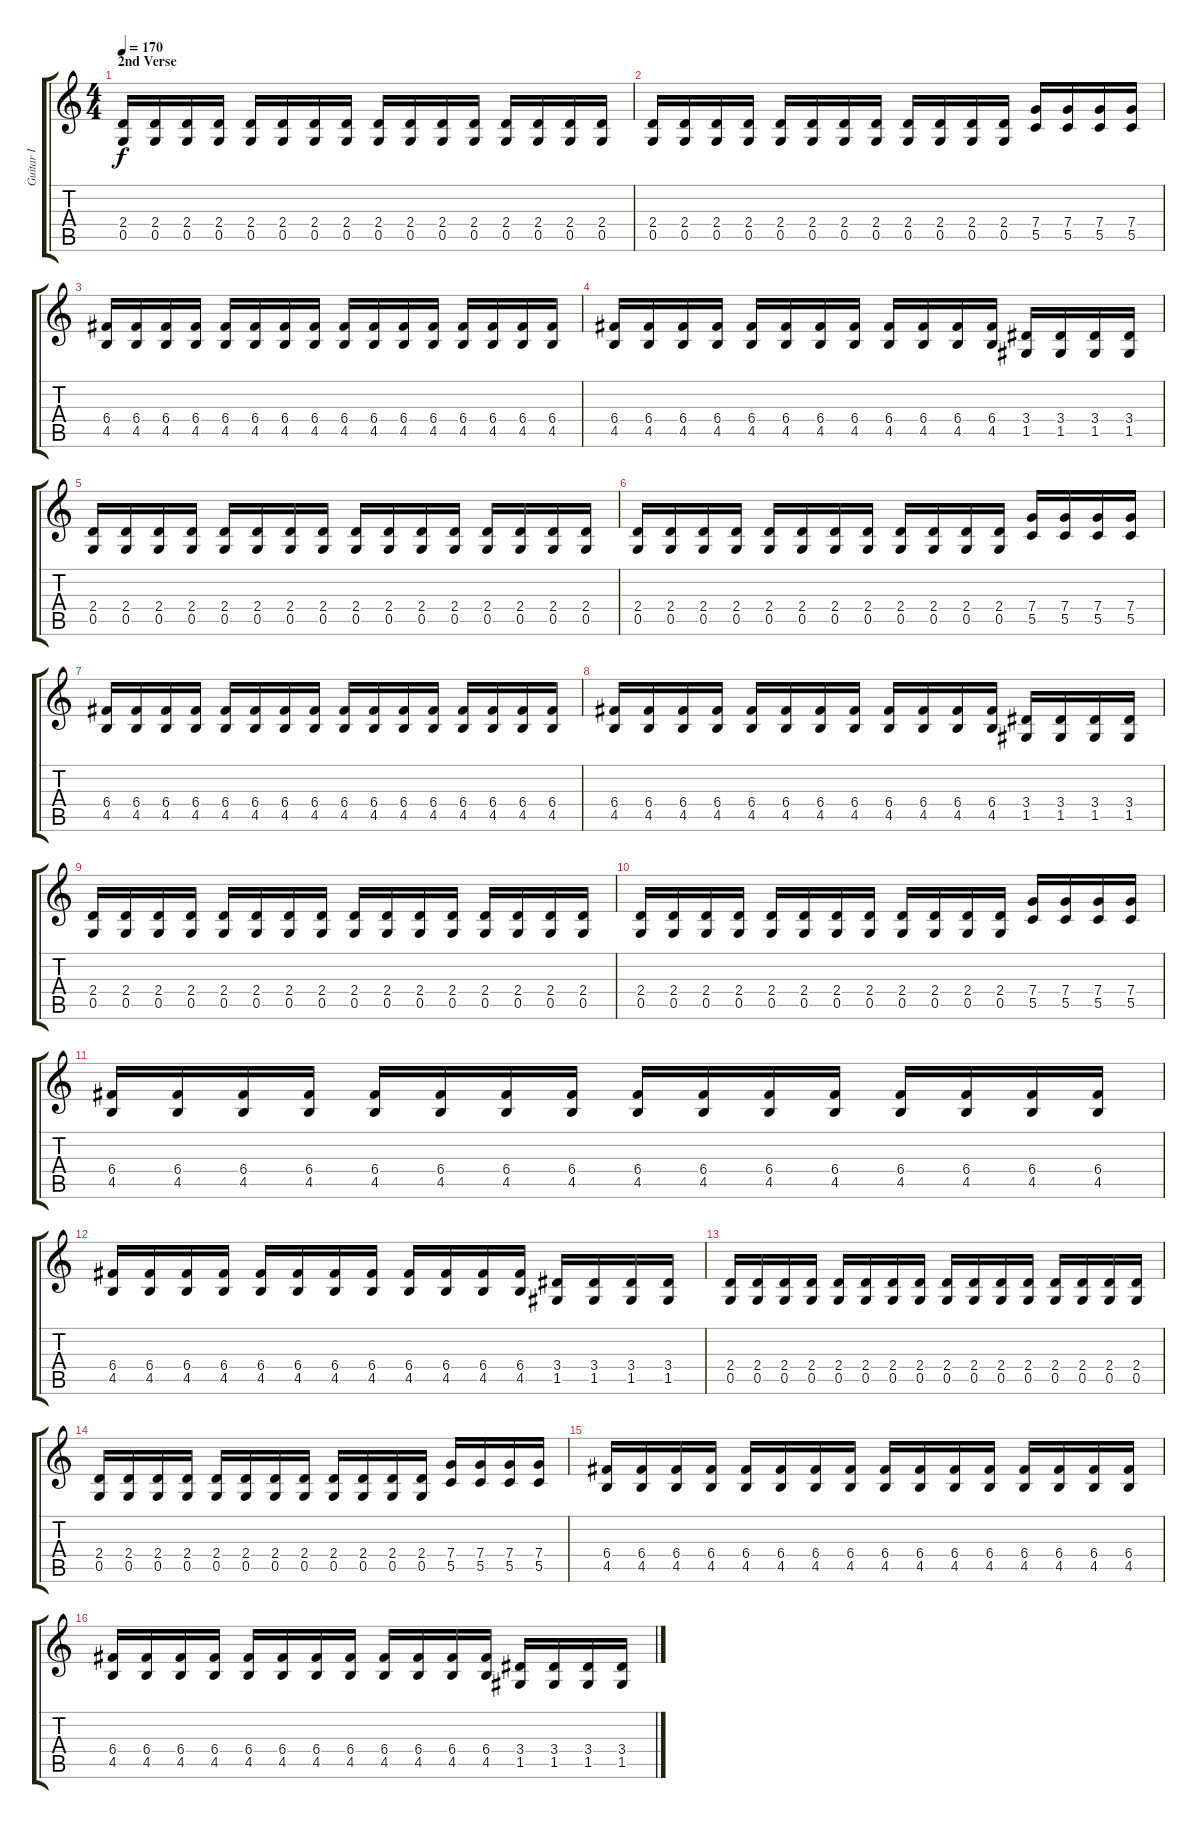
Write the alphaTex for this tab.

\track ("Guitar I" "Guitar I") {instrument distortionguitar}
\staff {score tabs}
\tuning (D4 A3 F3 C3 G2 D2) {hide}
\ts (4 4)
\section ("" "2nd Verse")
\tempo 170
\clef g2
\ks c
(2.4 0.5).16{dy f} (2.4 0.5).16 (2.4 0.5).16 (2.4 0.5).16 (2.4 0.5).16 (2.4 0.5).16 (2.4 0.5).16 (2.4 0.5).16 (2.4 0.5).16 (2.4 0.5).16 (2.4 0.5).16 (2.4 0.5).16 (2.4 0.5).16 (2.4 0.5).16 (2.4 0.5).16 (2.4 0.5).16 |
(2.4 0.5).16 (2.4 0.5).16 (2.4 0.5).16 (2.4 0.5).16 (2.4 0.5).16 (2.4 0.5).16 (2.4 0.5).16 (2.4 0.5).16 (2.4 0.5).16 (2.4 0.5).16 (2.4 0.5).16 (2.4 0.5).16 (7.4 5.5).16 (7.4 5.5).16 (7.4 5.5).16 (7.4 5.5).16 |
(6.4 4.5).16 (6.4 4.5).16 (6.4 4.5).16 (6.4 4.5).16 (6.4 4.5).16 (6.4 4.5).16 (6.4 4.5).16 (6.4 4.5).16 (6.4 4.5).16 (6.4 4.5).16 (6.4 4.5).16 (6.4 4.5).16 (6.4 4.5).16 (6.4 4.5).16 (6.4 4.5).16 (6.4 4.5).16 |
(6.4 4.5).16 (6.4 4.5).16 (6.4 4.5).16 (6.4 4.5).16 (6.4 4.5).16 (6.4 4.5).16 (6.4 4.5).16 (6.4 4.5).16 (6.4 4.5).16 (6.4 4.5).16 (6.4 4.5).16 (6.4 4.5).16 (3.4 1.5).16 (3.4 1.5).16 (3.4 1.5).16 (3.4 1.5).16 |
(2.4 0.5).16 (2.4 0.5).16 (2.4 0.5).16 (2.4 0.5).16 (2.4 0.5).16 (2.4 0.5).16 (2.4 0.5).16 (2.4 0.5).16 (2.4 0.5).16 (2.4 0.5).16 (2.4 0.5).16 (2.4 0.5).16 (2.4 0.5).16 (2.4 0.5).16 (2.4 0.5).16 (2.4 0.5).16 |
(2.4 0.5).16 (2.4 0.5).16 (2.4 0.5).16 (2.4 0.5).16 (2.4 0.5).16 (2.4 0.5).16 (2.4 0.5).16 (2.4 0.5).16 (2.4 0.5).16 (2.4 0.5).16 (2.4 0.5).16 (2.4 0.5).16 (7.4 5.5).16 (7.4 5.5).16 (7.4 5.5).16 (7.4 5.5).16 |
(6.4 4.5).16 (6.4 4.5).16 (6.4 4.5).16 (6.4 4.5).16 (6.4 4.5).16 (6.4 4.5).16 (6.4 4.5).16 (6.4 4.5).16 (6.4 4.5).16 (6.4 4.5).16 (6.4 4.5).16 (6.4 4.5).16 (6.4 4.5).16 (6.4 4.5).16 (6.4 4.5).16 (6.4 4.5).16 |
(6.4 4.5).16 (6.4 4.5).16 (6.4 4.5).16 (6.4 4.5).16 (6.4 4.5).16 (6.4 4.5).16 (6.4 4.5).16 (6.4 4.5).16 (6.4 4.5).16 (6.4 4.5).16 (6.4 4.5).16 (6.4 4.5).16 (3.4 1.5).16 (3.4 1.5).16 (3.4 1.5).16 (3.4 1.5).16 |
(2.4 0.5).16 (2.4 0.5).16 (2.4 0.5).16 (2.4 0.5).16 (2.4 0.5).16 (2.4 0.5).16 (2.4 0.5).16 (2.4 0.5).16 (2.4 0.5).16 (2.4 0.5).16 (2.4 0.5).16 (2.4 0.5).16 (2.4 0.5).16 (2.4 0.5).16 (2.4 0.5).16 (2.4 0.5).16 |
(2.4 0.5).16 (2.4 0.5).16 (2.4 0.5).16 (2.4 0.5).16 (2.4 0.5).16 (2.4 0.5).16 (2.4 0.5).16 (2.4 0.5).16 (2.4 0.5).16 (2.4 0.5).16 (2.4 0.5).16 (2.4 0.5).16 (7.4 5.5).16 (7.4 5.5).16 (7.4 5.5).16 (7.4 5.5).16 |
(6.4 4.5).16 (6.4 4.5).16 (6.4 4.5).16 (6.4 4.5).16 (6.4 4.5).16 (6.4 4.5).16 (6.4 4.5).16 (6.4 4.5).16 (6.4 4.5).16 (6.4 4.5).16 (6.4 4.5).16 (6.4 4.5).16 (6.4 4.5).16 (6.4 4.5).16 (6.4 4.5).16 (6.4 4.5).16 |
(6.4 4.5).16 (6.4 4.5).16 (6.4 4.5).16 (6.4 4.5).16 (6.4 4.5).16 (6.4 4.5).16 (6.4 4.5).16 (6.4 4.5).16 (6.4 4.5).16 (6.4 4.5).16 (6.4 4.5).16 (6.4 4.5).16 (3.4 1.5).16 (3.4 1.5).16 (3.4 1.5).16 (3.4 1.5).16 |
(2.4 0.5).16 (2.4 0.5).16 (2.4 0.5).16 (2.4 0.5).16 (2.4 0.5).16 (2.4 0.5).16 (2.4 0.5).16 (2.4 0.5).16 (2.4 0.5).16 (2.4 0.5).16 (2.4 0.5).16 (2.4 0.5).16 (2.4 0.5).16 (2.4 0.5).16 (2.4 0.5).16 (2.4 0.5).16 |
(2.4 0.5).16 (2.4 0.5).16 (2.4 0.5).16 (2.4 0.5).16 (2.4 0.5).16 (2.4 0.5).16 (2.4 0.5).16 (2.4 0.5).16 (2.4 0.5).16 (2.4 0.5).16 (2.4 0.5).16 (2.4 0.5).16 (7.4 5.5).16 (7.4 5.5).16 (7.4 5.5).16 (7.4 5.5).16 |
(6.4 4.5).16 (6.4 4.5).16 (6.4 4.5).16 (6.4 4.5).16 (6.4 4.5).16 (6.4 4.5).16 (6.4 4.5).16 (6.4 4.5).16 (6.4 4.5).16 (6.4 4.5).16 (6.4 4.5).16 (6.4 4.5).16 (6.4 4.5).16 (6.4 4.5).16 (6.4 4.5).16 (6.4 4.5).16 |
(6.4 4.5).16 (6.4 4.5).16 (6.4 4.5).16 (6.4 4.5).16 (6.4 4.5).16 (6.4 4.5).16 (6.4 4.5).16 (6.4 4.5).16 (6.4 4.5).16 (6.4 4.5).16 (6.4 4.5).16 (6.4 4.5).16 (3.4 1.5).16 (3.4 1.5).16 (3.4 1.5).16 (3.4 1.5).16
